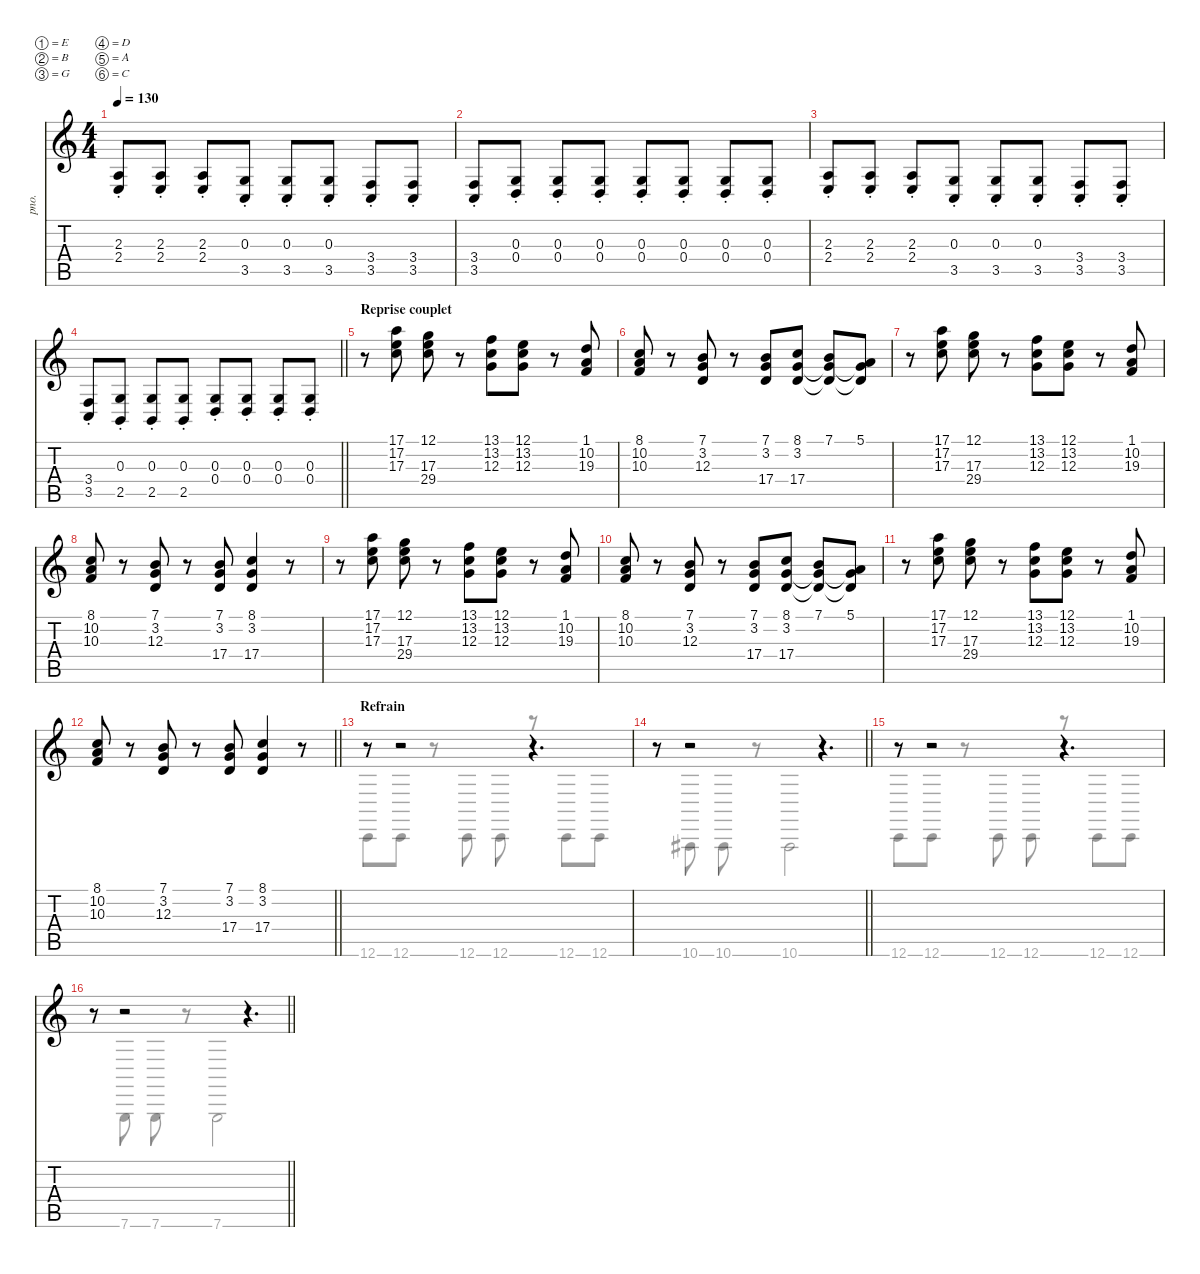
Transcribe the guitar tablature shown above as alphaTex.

\defaultSystemsLayout 4
\hideDynamics
\bracketExtendMode nobrackets
\otherSystemsTrackNameOrientation horizontal
\track ("Reney" "pno.") {instrument brightacousticpiano}
\staff {score tabs}
\tuning (E4 B3 G3 D3 A2 C1)
\voice
\ts (4 4)
\tempo 130
\clef g2
\ks c
(2.3{st} 2.4{st}).8{dy f} (2.3{st} 2.4{st}).8 (2.3{st} 2.4{st}).8 (0.3{st} 3.5{st}).8 (0.3{st} 3.5{st}).8 (0.3{st} 3.5{st}).8 (3.4{st} 3.5{st}).8 (3.4{st} 3.5{st}).8 |
(3.4{st} 3.5{st}).8 (0.3{st} 0.4{st}).8 (0.3{st} 0.4{st}).8 (0.3{st} 0.4{st}).8 (0.3{st} 0.4{st}).8 (0.3{st} 0.4{st}).8 (0.3{st} 0.4{st}).8 (0.3{st} 0.4{st}).8 |
(2.3{st} 2.4{st}).8 (2.3{st} 2.4{st}).8 (2.3{st} 2.4{st}).8 (0.3{st} 3.5{st}).8 (0.3{st} 3.5{st}).8 (0.3{st} 3.5{st}).8 (3.4{st} 3.5{st}).8 (3.4{st} 3.5{st}).8 |
\barLineRight lightlight
(3.4{st} 3.5{st}).8 (0.3{st} 2.5).8 (0.3{st} 2.5).8 (0.3{st} 2.5).8 (0.3{st} 0.4{st}).8 (0.3{st} 0.4{st}).8 (0.3{st} 0.4{st}).8 (0.3{st} 0.4{st}).8 |
\section ("" "Reprise couplet")
r.8 (17.1 17.2 17.3).8 (12.1 17.3 29.4).8 r.8 (13.1 13.2 12.3).8 (12.1 13.2 12.3).8 r.8 (1.1 10.2 19.3).8 |
(8.1 10.2 10.3).8 r.8 (7.1 3.2 12.3).8 r.8 (7.1 3.2 17.4).8 (8.1 3.2 17.4).8 (7.1 3.2{t} 17.4{t}).8 (5.1 3.2{t} 17.4{t}).8 |
r.8 (17.1 17.2 17.3).8 (12.1 17.3 29.4).8 r.8 (13.1 13.2 12.3).8 (12.1 13.2 12.3).8 r.8 (1.1 10.2 19.3).8 |
(8.1 10.2 10.3).8 r.8 (7.1 3.2 12.3).8 r.8 (7.1 3.2 17.4).8 (8.1 3.2 17.4).4 r.8 |
r.8 (17.1 17.2 17.3).8 (12.1 17.3 29.4).8 r.8 (13.1 13.2 12.3).8 (12.1 13.2 12.3).8 r.8 (1.1 10.2 19.3).8 |
(8.1 10.2 10.3).8 r.8 (7.1 3.2 12.3).8 r.8 (7.1 3.2 17.4).8 (8.1 3.2 17.4).8 (7.1 3.2{t} 17.4{t}).8 (5.1 3.2{t} 17.4{t}).8 |
r.8 (17.1 17.2 17.3).8 (12.1 17.3 29.4).8 r.8 (13.1 13.2 12.3).8 (12.1 13.2 12.3).8 r.8 (1.1 10.2 19.3).8 |
\barLineRight lightlight
(8.1 10.2 10.3).8 r.8 (7.1 3.2 12.3).8 r.8 (7.1 3.2 17.4).8 (8.1 3.2 17.4).4 r.8 |
\section ("" "Refrain")
r.8{instrument brightacousticpiano} r.2 r.4{d} |
\barLineRight lightlight
r.8 r.2 r.4{d} |
r.8 r.2 r.4{d} |
\barLineRight lightlight
r.8 r.2 r.4{d}
\voice
\clef g2
\ottava regular
\simile none
\ks c
|
|
|
\barLineRight lightlight
|
|
|
|
|
|
|
|
\barLineRight lightlight
|
12.6.8 12.6.8 r.8 12.6.8 12.6.8 r.8 12.6.8 12.6.8 |
\barLineRight lightlight
r.8 10.6{acc #}.8 10.6{acc #}.8 r.8 10.6{acc #}.2 |
12.6.8 12.6.8 r.8 12.6.8 12.6.8 r.8 12.6.8 12.6.8 |
\barLineRight lightlight
r.8 7.6.8 7.6.8 r.8 7.6.2
